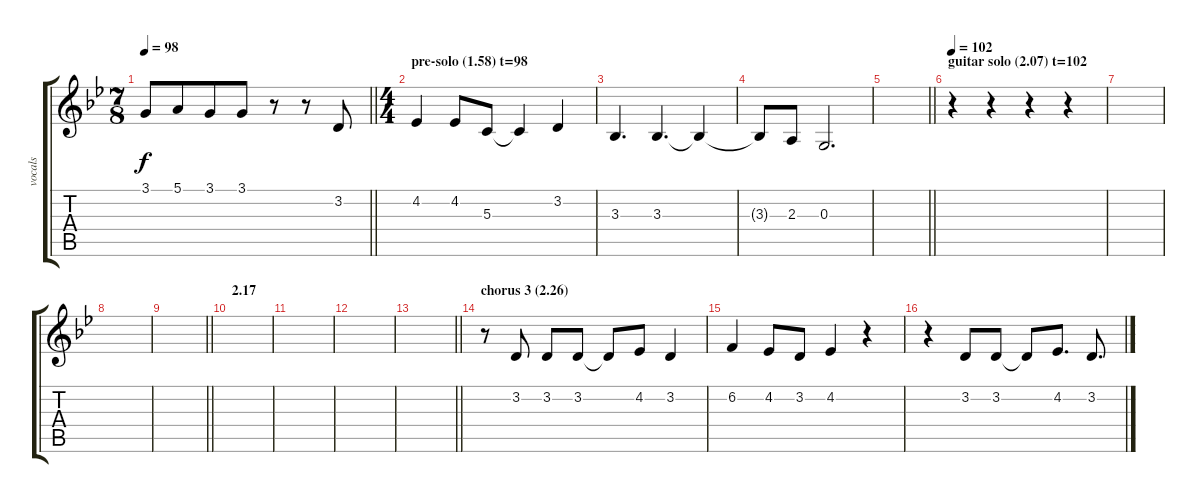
\track ("vocals" "vocals") {instrument clarinet}
\staff {score tabs}
\tuning (E4 B3 G3 D3 A2 E2) {hide}
\ts (7 8)
\tempo 98
\clef g2
\barLineRight lightlight
\ks bb
3.1.8{dy f} 5.1.8 3.1.8 3.1.8 r.8 r.8 3.2.8 |
\ts (4 4)
\section ("" "pre-solo (1.58) t=98")
4.2.4 4.2.8 5.3.8 5.3{t}.4 3.2.4 |
3.3.4{d} 3.3.4{d} 3.3{t}.4 |
3.3{t}.8 2.3.8 0.3.2{d} |
\barLineRight lightlight
|
\section ("" "guitar solo (2.07) t=102")
\tempo 102
r.4 r.4 r.4 r.4 |
|
|
\barLineRight lightlight
|
\section ("" "2.17")
|
|
|
\barLineRight lightlight
|
\section ("" "chorus 3 (2.26)")
r.8 3.2.8 3.2.8 3.2.8 3.2{t}.8 4.2.8 3.2.4 |
6.2.4 4.2.8 3.2.8 4.2.4 r.4 |
r.4 3.2.8 3.2.8 3.2{t}.8 4.2.8{d} 3.2.8{d}
